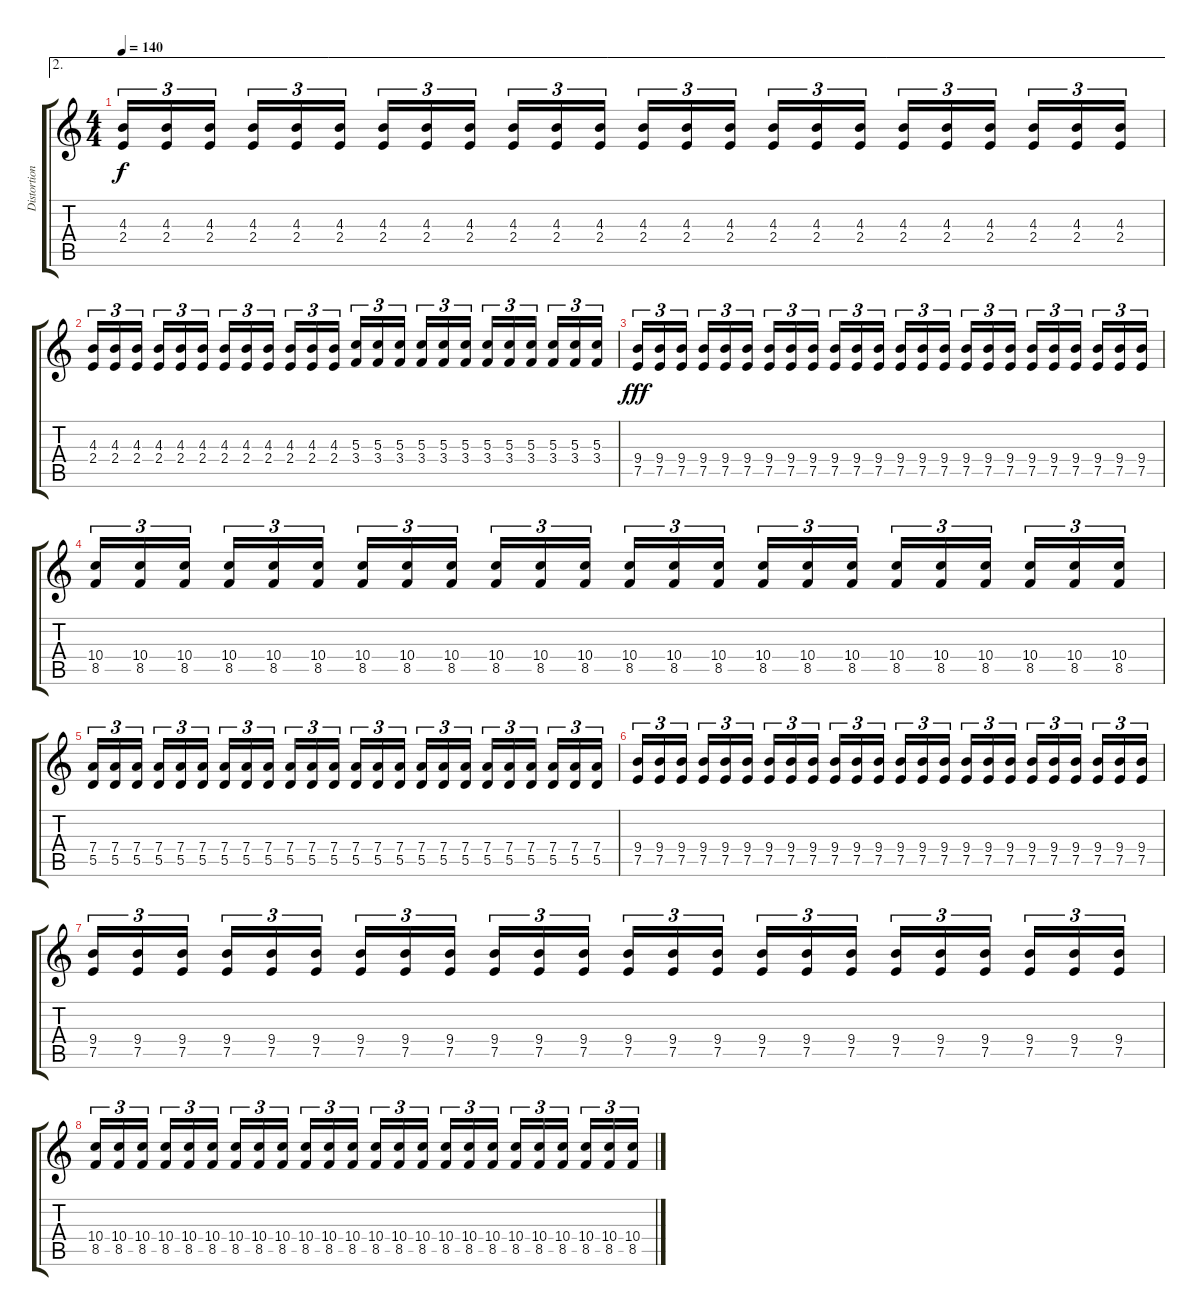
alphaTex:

\track ("Distortion guitar 2" "Distortion") {instrument distortionguitar}
\staff {score tabs}
\tuning (E4 B3 G3 D3 A2 E2) {hide}
\ae 2
\ts (4 4)
\tempo 140
\clef g2
\ks c
(4.3 2.4).16{tu (3 2) dy f} (4.3 2.4).16{tu (3 2)} (4.3 2.4).16{tu (3 2)} (4.3 2.4).16{tu (3 2)} (4.3 2.4).16{tu (3 2)} (4.3 2.4).16{tu (3 2)} (4.3 2.4).16{tu (3 2)} (4.3 2.4).16{tu (3 2)} (4.3 2.4).16{tu (3 2)} (4.3 2.4).16{tu (3 2)} (4.3 2.4).16{tu (3 2)} (4.3 2.4).16{tu (3 2)} (4.3 2.4).16{tu (3 2)} (4.3 2.4).16{tu (3 2)} (4.3 2.4).16{tu (3 2)} (4.3 2.4).16{tu (3 2)} (4.3 2.4).16{tu (3 2)} (4.3 2.4).16{tu (3 2)} (4.3 2.4).16{tu (3 2)} (4.3 2.4).16{tu (3 2)} (4.3 2.4).16{tu (3 2)} (4.3 2.4).16{tu (3 2)} (4.3 2.4).16{tu (3 2)} (4.3 2.4).16{tu (3 2)} |
(4.3 2.4).16{tu (3 2)} (4.3 2.4).16{tu (3 2)} (4.3 2.4).16{tu (3 2)} (4.3 2.4).16{tu (3 2)} (4.3 2.4).16{tu (3 2)} (4.3 2.4).16{tu (3 2)} (4.3 2.4).16{tu (3 2)} (4.3 2.4).16{tu (3 2)} (4.3 2.4).16{tu (3 2)} (4.3 2.4).16{tu (3 2)} (4.3 2.4).16{tu (3 2)} (4.3 2.4).16{tu (3 2)} (5.3 3.4).16{tu (3 2)} (5.3 3.4).16{tu (3 2)} (5.3 3.4).16{tu (3 2)} (5.3 3.4).16{tu (3 2)} (5.3 3.4).16{tu (3 2)} (5.3 3.4).16{tu (3 2)} (5.3 3.4).16{tu (3 2)} (5.3 3.4).16{tu (3 2)} (5.3 3.4).16{tu (3 2)} (5.3 3.4).16{tu (3 2)} (5.3 3.4).16{tu (3 2)} (5.3 3.4).16{tu (3 2)} |
(9.4 7.5).16{tu (3 2) dy fff} (9.4 7.5).16{tu (3 2)} (9.4 7.5).16{tu (3 2)} (9.4 7.5).16{tu (3 2)} (9.4 7.5).16{tu (3 2)} (9.4 7.5).16{tu (3 2)} (9.4 7.5).16{tu (3 2)} (9.4 7.5).16{tu (3 2)} (9.4 7.5).16{tu (3 2)} (9.4 7.5).16{tu (3 2)} (9.4 7.5).16{tu (3 2)} (9.4 7.5).16{tu (3 2)} (9.4 7.5).16{tu (3 2)} (9.4 7.5).16{tu (3 2)} (9.4 7.5).16{tu (3 2)} (9.4 7.5).16{tu (3 2)} (9.4 7.5).16{tu (3 2)} (9.4 7.5).16{tu (3 2)} (9.4 7.5).16{tu (3 2)} (9.4 7.5).16{tu (3 2)} (9.4 7.5).16{tu (3 2)} (9.4 7.5).16{tu (3 2)} (9.4 7.5).16{tu (3 2)} (9.4 7.5).16{tu (3 2)} |
(10.4 8.5).16{tu (3 2)} (10.4 8.5).16{tu (3 2)} (10.4 8.5).16{tu (3 2)} (10.4 8.5).16{tu (3 2)} (10.4 8.5).16{tu (3 2)} (10.4 8.5).16{tu (3 2)} (10.4 8.5).16{tu (3 2)} (10.4 8.5).16{tu (3 2)} (10.4 8.5).16{tu (3 2)} (10.4 8.5).16{tu (3 2)} (10.4 8.5).16{tu (3 2)} (10.4 8.5).16{tu (3 2)} (10.4 8.5).16{tu (3 2)} (10.4 8.5).16{tu (3 2)} (10.4 8.5).16{tu (3 2)} (10.4 8.5).16{tu (3 2)} (10.4 8.5).16{tu (3 2)} (10.4 8.5).16{tu (3 2)} (10.4 8.5).16{tu (3 2)} (10.4 8.5).16{tu (3 2)} (10.4 8.5).16{tu (3 2)} (10.4 8.5).16{tu (3 2)} (10.4 8.5).16{tu (3 2)} (10.4 8.5).16{tu (3 2)} |
(7.4 5.5).16{tu (3 2)} (7.4 5.5).16{tu (3 2)} (7.4 5.5).16{tu (3 2)} (7.4 5.5).16{tu (3 2)} (7.4 5.5).16{tu (3 2)} (7.4 5.5).16{tu (3 2)} (7.4 5.5).16{tu (3 2)} (7.4 5.5).16{tu (3 2)} (7.4 5.5).16{tu (3 2)} (7.4 5.5).16{tu (3 2)} (7.4 5.5).16{tu (3 2)} (7.4 5.5).16{tu (3 2)} (7.4 5.5).16{tu (3 2)} (7.4 5.5).16{tu (3 2)} (7.4 5.5).16{tu (3 2)} (7.4 5.5).16{tu (3 2)} (7.4 5.5).16{tu (3 2)} (7.4 5.5).16{tu (3 2)} (7.4 5.5).16{tu (3 2)} (7.4 5.5).16{tu (3 2)} (7.4 5.5).16{tu (3 2)} (7.4 5.5).16{tu (3 2)} (7.4 5.5).16{tu (3 2)} (7.4 5.5).16{tu (3 2)} |
(9.4 7.5).16{tu (3 2)} (9.4 7.5).16{tu (3 2)} (9.4 7.5).16{tu (3 2)} (9.4 7.5).16{tu (3 2)} (9.4 7.5).16{tu (3 2)} (9.4 7.5).16{tu (3 2)} (9.4 7.5).16{tu (3 2)} (9.4 7.5).16{tu (3 2)} (9.4 7.5).16{tu (3 2)} (9.4 7.5).16{tu (3 2)} (9.4 7.5).16{tu (3 2)} (9.4 7.5).16{tu (3 2)} (9.4 7.5).16{tu (3 2)} (9.4 7.5).16{tu (3 2)} (9.4 7.5).16{tu (3 2)} (9.4 7.5).16{tu (3 2)} (9.4 7.5).16{tu (3 2)} (9.4 7.5).16{tu (3 2)} (9.4 7.5).16{tu (3 2)} (9.4 7.5).16{tu (3 2)} (9.4 7.5).16{tu (3 2)} (9.4 7.5).16{tu (3 2)} (9.4 7.5).16{tu (3 2)} (9.4 7.5).16{tu (3 2)} |
(9.4 7.5).16{tu (3 2)} (9.4 7.5).16{tu (3 2)} (9.4 7.5).16{tu (3 2)} (9.4 7.5).16{tu (3 2)} (9.4 7.5).16{tu (3 2)} (9.4 7.5).16{tu (3 2)} (9.4 7.5).16{tu (3 2)} (9.4 7.5).16{tu (3 2)} (9.4 7.5).16{tu (3 2)} (9.4 7.5).16{tu (3 2)} (9.4 7.5).16{tu (3 2)} (9.4 7.5).16{tu (3 2)} (9.4 7.5).16{tu (3 2)} (9.4 7.5).16{tu (3 2)} (9.4 7.5).16{tu (3 2)} (9.4 7.5).16{tu (3 2)} (9.4 7.5).16{tu (3 2)} (9.4 7.5).16{tu (3 2)} (9.4 7.5).16{tu (3 2)} (9.4 7.5).16{tu (3 2)} (9.4 7.5).16{tu (3 2)} (9.4 7.5).16{tu (3 2)} (9.4 7.5).16{tu (3 2)} (9.4 7.5).16{tu (3 2)} |
(10.4 8.5).16{tu (3 2)} (10.4 8.5).16{tu (3 2)} (10.4 8.5).16{tu (3 2)} (10.4 8.5).16{tu (3 2)} (10.4 8.5).16{tu (3 2)} (10.4 8.5).16{tu (3 2)} (10.4 8.5).16{tu (3 2)} (10.4 8.5).16{tu (3 2)} (10.4 8.5).16{tu (3 2)} (10.4 8.5).16{tu (3 2)} (10.4 8.5).16{tu (3 2)} (10.4 8.5).16{tu (3 2)} (10.4 8.5).16{tu (3 2)} (10.4 8.5).16{tu (3 2)} (10.4 8.5).16{tu (3 2)} (10.4 8.5).16{tu (3 2)} (10.4 8.5).16{tu (3 2)} (10.4 8.5).16{tu (3 2)} (10.4 8.5).16{tu (3 2)} (10.4 8.5).16{tu (3 2)} (10.4 8.5).16{tu (3 2)} (10.4 8.5).16{tu (3 2)} (10.4 8.5).16{tu (3 2)} (10.4 8.5).16{tu (3 2)}
